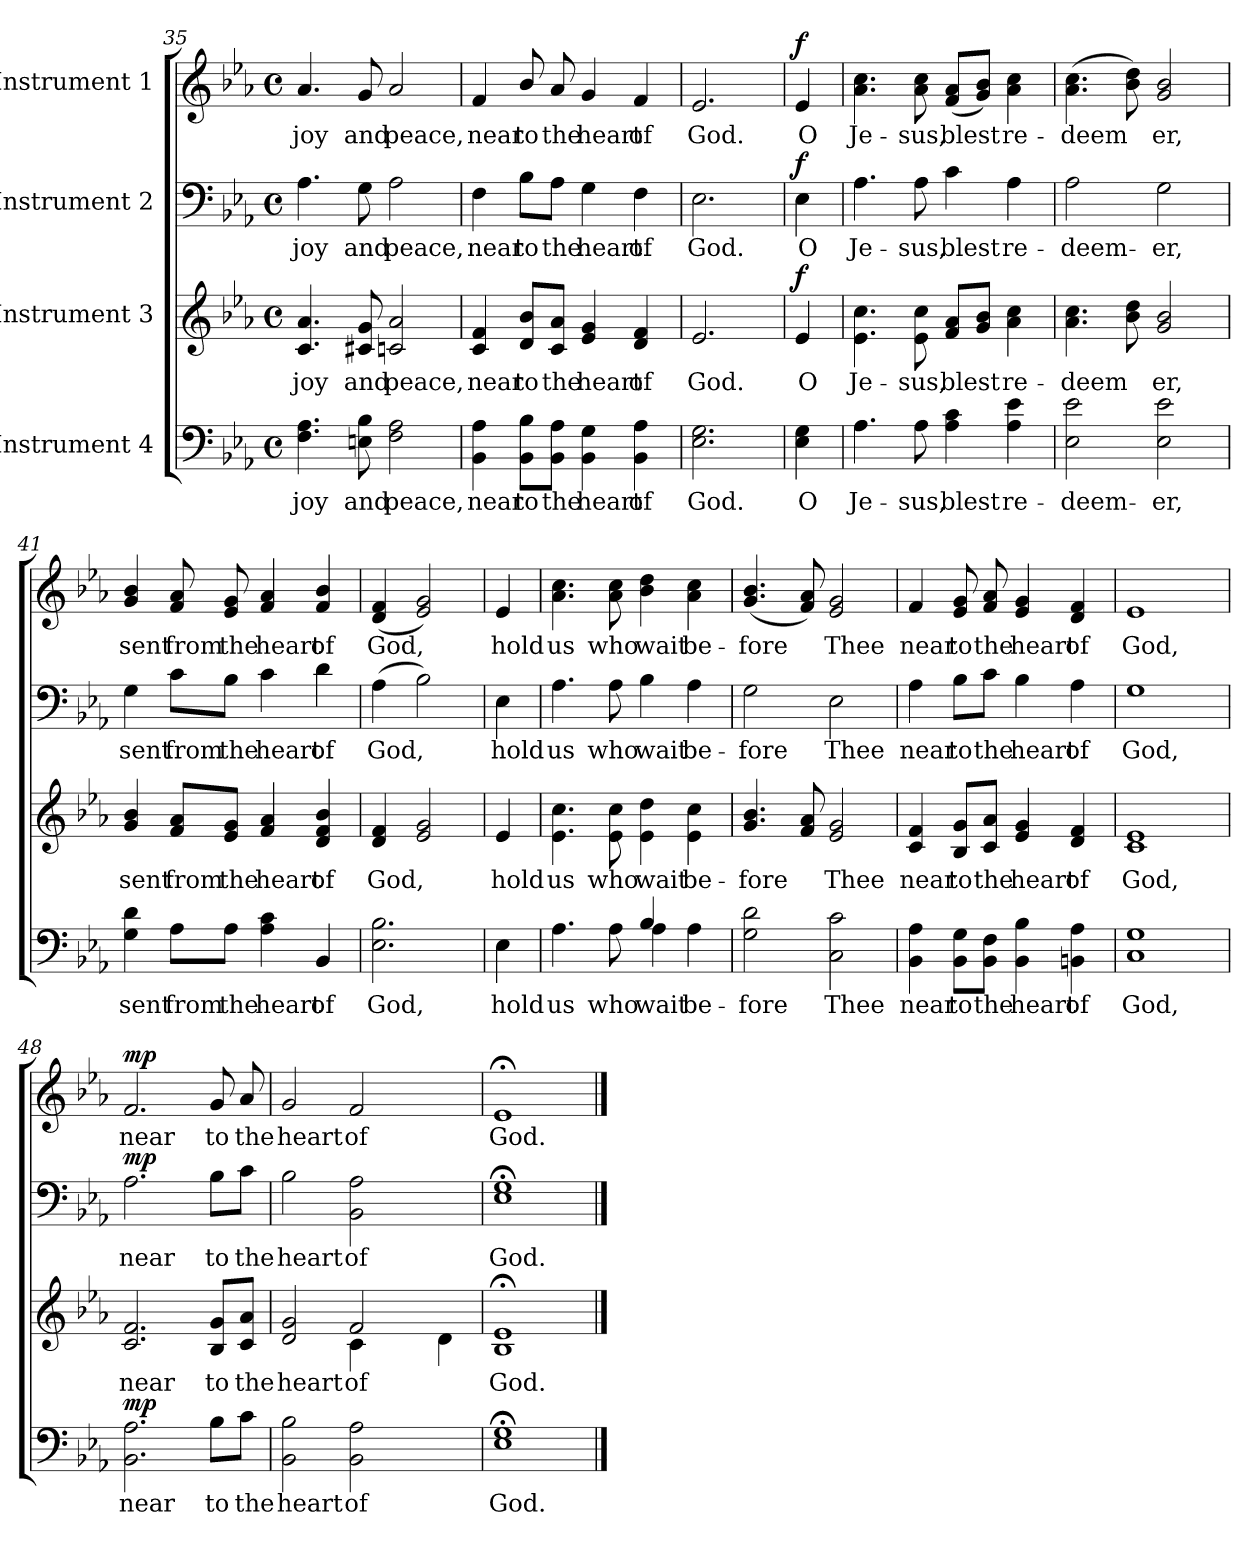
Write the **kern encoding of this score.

**kern	**text	**dynam	**kern	**text	**dynam	**kern	**text	**dynam	**kern	**text	**dynam
*part4	*part4	*part4	*part3	*part3	*part3	*part2	*part2	*part2	*part1	*part1	*part1
*staff4	*staff4	*staff4	*staff3	*staff3	*staff3	*staff2	*staff2	*staff2	*staff1	*staff1	*staff1
*I"Instrument 4	*	*	*I"Instrument 3	*	*	*I"Instrument 2	*	*	*I"Instrument 1	*	*
*clefF4	*	*	*clefG2	*	*	*clefF4	*	*	*clefG2	*	*
*k[b-e-a-]	*	*	*k[b-e-a-]	*	*	*k[b-e-a-]	*	*	*k[b-e-a-]	*	*
*E-:	*	*	*E-:	*	*	*E-:	*	*	*E-:	*	*
*M4/4	*	*	*M4/4	*	*	*M4/4	*	*	*M4/4	*	*
*met(c)	*	*	*met(c)	*	*	*met(c)	*	*	*met(c)	*	*
=35	=35	=35	=35	=35	=35	=35	=35	=35	=35	=35	=35
!	!LO:LY:a:cj	!	!	!LO:LY:a:cj	!	!	!LO:LY:a:cj	!	!	!LO:LY:b:cj	!
4.F\ 4.A-\	joy	.	4.a-/ 4.c/	joy	.	4.A-\	joy	.	4.a-/	joy	.
!	!LO:LY:a:cj	!	!	!LO:LY:a:cj	!	!	!LO:LY:a:cj	!	!	!LO:LY:b:cj	!
8En\ 8B-\	and	.	8c#X/ 8g/	and	.	8G\	and	.	8g/	and	.
!	!LO:LY:a:cj	!	!	!LO:LY:a:cj	!	!	!LO:LY:a:cj	!	!	!LO:LY:b:cj	!
2A-\ 2F\	peace,	.	2a-/ 2cn/	peace,	.	2A-\	peace,	.	2a-/	peace,	.
=36	=36	=36	=36	=36	=36	=36	=36	=36	=36	=36	=36
!	!LO:LY:a:cj	!	!	!LO:LY:a:cj	!	!	!LO:LY:a:cj	!	!	!LO:LY:b:cj	!
4BB-\ 4A-\	near	.	4f/ 4c/	near	.	4F\	near	.	4f/	near	.
!	!LO:LY:a:cj	!	!	!LO:LY:a:cj	!	!	!LO:LY:a:cj	!	!	!LO:LY:b:cj	!
8B-\ 8BB-\L	to	.	8b-/ 8d/L	to	.	8B-\L	to	.	8b-/	to	.
!	!LO:LY:a:cj	!	!	!LO:LY:a:cj	!	!	!LO:LY:a:cj	!	!	!LO:LY:b:cj	!
8A-\ 8BB-\J	the	.	8c/ 8a-/J	the	.	8A-\J	the	.	8a-/	the	.
!	!LO:LY:a:cj	!	!	!LO:LY:a:cj	!	!	!LO:LY:a:cj	!	!	!LO:LY:b:cj	!
4G\ 4BB-\	heart	.	4g/ 4e-/	heart	.	4G\	heart	.	4g/	heart	.
!	!LO:LY:a:cj	!	!	!LO:LY:a:cj	!	!	!LO:LY:a:cj	!	!	!LO:LY:b:cj	!
4A-\ 4BB-\	of	.	4d/ 4f/	of	.	4F\	of	.	4f/	of	.
=37	=37	=37	=37	=37	=37	=37	=37	=37	=37	=37	=37
!	!LO:LY:a:cj	!	!	!LO:LY:a:cj	!	!	!LO:LY:a:cj	!	!	!LO:LY:b:cj	!
2.G\ 2.E-\	God.	.	2.e-/	God.	.	2.E-\	God.	.	2.e-/	God.	.
!!LO:PB:g=z
=38	=38	=38	=38	=38	=38	=38	=38	=38	=38	=38	=38
!	!LO:LY:a:cj	!	!	!LO:LY:a:cj	!LO:DY:b	!	!LO:LY:a:cj	!LO:DY:a	!	!LO:LY:b:cj	!LO:DY:a
4G\ 4E-\	O	.	4e-/	O	f	4E-\	O	f	4e-/	O	f
=39	=39	=39	=39	=39	=39	=39	=39	=39	=39	=39	=39
!	!LO:LY:a:cj	!	!	!LO:LY:a:cj	!	!	!LO:LY:a:cj	!	!	!LO:LY:b:cj	!
4.A-\	Je-	.	4.cc\ 4.e-\	Je-	.	4.A-\	Je-	.	4.cc\ 4.a-\	Je-	.
!	!LO:LY:a:cj	!	!	!LO:LY:a:cj	!	!	!LO:LY:a:cj	!	!	!LO:LY:b:cj	!
8A-\	-sus,	.	8e-\ 8cc\	-sus,	.	8A-\	-sus,	.	8cc\ 8a-\	-sus,	.
!	!LO:LY:a:cj	!	!	!LO:LY:a:cj	!	!	!LO:LY:a:cj	!	!	!LO:LY:b:cj	!
4c\ 4A-\	blest	.	8a-/ 8f/L	blest	.	4c\	blest	.	(<8a-/ 8f/L	blest	.
!	!	!	!	!LO:LY:a:cj	!	!	!	!	!	!LO:LY:b:cj	!
.	.	.	8b-/ 8g/J	.	.	.	.	.	8b-/ 8g/J)	.	.
!	!LO:LY:a:cj	!	!	!LO:LY:a:cj	!	!	!LO:LY:a:cj	!	!	!LO:LY:b:cj	!
4e-\ 4A-\	re-	.	4cc\ 4a-\	re-	.	4A-\	re-	.	4a-\ 4cc\	re-	.
=40	=40	=40	=40	=40	=40	=40	=40	=40	=40	=40	=40
!	!LO:LY:a:cj	!	!	!LO:LY:a:cj	!	!	!LO:LY:a:cj	!	!	!LO:LY:b:cj	!
2e-\ 2E-\	-deem-	.	4.cc\ 4.a-\	-deem-	.	2A-\	-deem-	.	(>4.cc\ 4.a-\	-deem-	.
!	!	!	!	!LO:LY:a:cj	!	!	!	!	!	!LO:LY:b:cj	!
.	.	.	8b-\ 8dd\	--	.	.	.	.	8b-\ 8dd\)	--	.
!	!LO:LY:a:cj	!	!	!LO:LY:a:cj	!	!	!LO:LY:a:cj	!	!	!LO:LY:b:cj	!
2E-\ 2e-\	-er,	.	2b-/ 2g/	-er,	.	2G\	-er,	.	2g/ 2b-/	-er,	.
=41	=41	=41	=41	=41	=41	=41	=41	=41	=41	=41	=41
!	!LO:LY:a:cj	!	!	!LO:LY:a:cj	!	!	!LO:LY:a:cj	!	!	!LO:LY:b:cj	!
4d\ 4G\	sent	.	4b-/ 4g/	sent	.	4G\	sent	.	4b-/ 4g/	sent	.
!	!LO:LY:a:cj	!	!	!LO:LY:a:cj	!	!	!LO:LY:a:cj	!	!	!LO:LY:b:cj	!
8A-\L	from	.	8a-/ 8f/L	from	.	8c\L	from	.	8a-/ 8f/	from	.
!	!LO:LY:a:cj	!	!	!LO:LY:a:cj	!	!	!LO:LY:a:cj	!	!	!LO:LY:b:cj	!
8A-\J	the	.	8g/ 8e-/J	the	.	8B-\J	the	.	8g/ 8e-/	the	.
!	!LO:LY:a:cj	!	!	!LO:LY:a:cj	!	!	!LO:LY:a:cj	!	!	!LO:LY:b:cj	!
4c\ 4A-\	heart	.	4f/ 4a-/	heart	.	4c\	heart	.	4f/ 4a-/	heart	.
!	!LO:LY:a:cj	!	!	!LO:LY:a:cj	!	!	!LO:LY:a:cj	!	!	!LO:LY:b:cj	!
4BB-/	of	.	4b-/ 4d/ 4f/	of	.	4d\	of	.	4b-/ 4f/	of	.
=42	=42	=42	=42	=42	=42	=42	=42	=42	=42	=42	=42
!	!LO:LY:a:cj	!	!	!LO:LY:a:cj	!	!	!LO:LY:a:cj	!	!	!LO:LY:b:cj	!
2.E-\ 2.B-\	God,	.	4f/ 4d/	God,	.	(>4A-\	God,	.	(<4f/ 4d/	God,	.
!	!	!	!	!LO:LY:a:cj	!	!	!LO:LY:a:cj	!	!	!LO:LY:b:cj	!
.	.	.	2g/ 2e-/	.	.	2B-\)	.	.	2e-/ 2g/)	.	.
!!LO:LB:g=z
=43	=43	=43	=43	=43	=43	=43	=43	=43	=43	=43	=43
!	!LO:LY:a:cj	!	!	!LO:LY:a:cj	!	!	!LO:LY:a:cj	!	!	!LO:LY:b:cj	!
4E-\	hold	.	4e-/	hold	.	4E-\	hold	.	4e-/	hold	.
=44	=44	=44	=44	=44	=44	=44	=44	=44	=44	=44	=44
!	!LO:LY:a:cj	!	!	!LO:LY:a:cj	!	!	!LO:LY:a:cj	!	!	!LO:LY:b:cj	!
*^	*	*	*	*	*	*	*	*	*	*	*
4.A-\	2ryy	us	.	4.cc\ 4.e-\	us	.	4.A-\	us	.	4.a-\ 4.cc\	us	.
!	!	!LO:LY:a:cj	!	!	!LO:LY:a:cj	!	!	!LO:LY:a:cj	!	!	!LO:LY:b:cj	!
8A-\	.	who	.	8e-\ 8cc\	who	.	8A-\	who	.	8cc\ 8a-\	who	.
!	!	!LO:LY:a:cj	!	!	!LO:LY:a:cj	!	!	!LO:LY:a:cj	!	!	!LO:LY:b:cj	!
4B-/	4A-\	wait	.	4e-\ 4dd\	wait	.	4B-\	wait	.	4b-\ 4dd\	wait	.
!	!	!LO:LY:a:cj	!	!	!LO:LY:a:cj	!	!	!LO:LY:a:cj	!	!	!LO:LY:b:cj	!
4A-\	4ryy	be-	.	4cc\ 4e-\	be-	.	4A-\	be-	.	4cc\ 4a-\	be-	.
=45	=45	=45	=45	=45	=45	=45	=45	=45	=45	=45	=45	=45
!	!	!LO:LY:a:cj	!	!	!LO:LY:a:cj	!	!	!LO:LY:a:cj	!	!	!LO:LY:b:cj	!
*v	*v	*	*	*	*	*	*	*	*	*	*	*
2d\ 2G\	-fore	.	4.b-/ 4.g/	-fore	.	2G\	-fore	.	(<4.b-/ 4.g/	-fore	.
!	!	!	!	!LO:LY:a:cj	!	!	!	!	!	!LO:LY:b:cj	!
.	.	.	8a-/ 8f/	.	.	.	.	.	8f/ 8a-/)	.	.
!	!LO:LY:a:cj	!	!	!LO:LY:a:cj	!	!	!LO:LY:a:cj	!	!	!LO:LY:b:cj	!
2C\ 2c\	Thee	.	2e-/ 2g/	Thee	.	2E-\	Thee	.	2g/ 2e-/	Thee	.
=46	=46	=46	=46	=46	=46	=46	=46	=46	=46	=46	=46
!	!LO:LY:a:cj	!	!	!LO:LY:a:cj	!	!	!LO:LY:a:cj	!	!	!LO:LY:b:cj	!
4A-\ 4BB-\	near	.	4f/ 4c/	near	.	4A-\	near	.	4f/	near	.
!	!LO:LY:a:cj	!	!	!LO:LY:a:cj	!	!	!LO:LY:a:cj	!	!	!LO:LY:b:cj	!
8G\ 8BB-\L	to	.	8g/ 8B-/L	to	.	8B-\L	to	.	8g/ 8e-/	to	.
!	!LO:LY:a:cj	!	!	!LO:LY:a:cj	!	!	!LO:LY:a:cj	!	!	!LO:LY:b:cj	!
8F\ 8BB-\J	the	.	8a-/ 8c/J	the	.	8c\J	the	.	8a-/ 8f/	the	.
!	!LO:LY:a:cj	!	!	!LO:LY:a:cj	!	!	!LO:LY:a:cj	!	!	!LO:LY:b:cj	!
4BB-\ 4B-\	heart	.	4g/ 4e-/	heart	.	4B-\	heart	.	4e-/ 4g/	heart	.
!	!LO:LY:a:cj	!	!	!LO:LY:a:cj	!	!	!LO:LY:a:cj	!	!	!LO:LY:b:cj	!
4BBn\ 4A-\	of	.	4d/ 4f/	of	.	4A-\	of	.	4f/ 4d/	of	.
=47	=47	=47	=47	=47	=47	=47	=47	=47	=47	=47	=47
!	!LO:LY:a:cj	!	!	!LO:LY:a:cj	!	!	!LO:LY:a:cj	!	!	!LO:LY:b:cj	!
1G 1C	God,	.	1e- 1c	God,	.	1G	God,	.	1e-	God,	.
!!LO:PB:g=z
=48	=48	=48	=48	=48	=48	=48	=48	=48	=48	=48	=48
!	!LO:LY:a:cj	!LO:DY:a	!	!LO:LY:a:cj	!	!	!LO:LY:a:cj	!LO:DY:a	!	!LO:LY:b:cj	!LO:DY:a
2.A-\ 2.BB-\	near	mp	2.f/ 2.c/	near	.	2.A-\	near	mp	2.f/	near	mp
!	!LO:LY:a:cj	!	!	!LO:LY:a:cj	!	!	!LO:LY:a:cj	!	!	!LO:LY:b:cj	!
8B-\L	to	.	8g/ 8B-/L	to	.	8B-\L	to	.	8g/	to	.
!	!LO:LY:a:cj	!	!	!LO:LY:a:cj	!	!	!LO:LY:a:cj	!	!	!LO:LY:b:cj	!
8c\J	the	.	8a-/ 8c/J	the	.	8c\J	the	.	8a-/	the	.
=49	=49	=49	=49	=49	=49	=49	=49	=49	=49	=49	=49
!	!LO:LY:a:cj	!	!	!LO:LY:a:cj	!	!	!LO:LY:a:cj	!	!	!LO:LY:b:cj	!
*	*	*	*^	*	*	*	*	*	*	*	*
2B-\ 2BB-\	heart	.	2d/ 2g/	2ryy	heart	.	2B-\	heart	.	2g/	heart	.
!	!LO:LY:a:cj	!	!	!	!LO:LY:a:cj	!	!	!LO:LY:a:cj	!	!	!LO:LY:b:cj	!
2A-\ 2BB-\	of	.	2f/	4c\	of	.	2A-\ 2BB-\	of	.	2f/	of	.
.	.	.	.	2ryy	.	.	.	.	.	.	.	.
!	!	!	!	!	!LO:LY:a:cj	!	!	!	!	!	!	!
4ryy	.	.	4d\	.	.	.	4ryy	.	.	4ryy	.	.
*	*	*	*v	*v	*	*	*	*	*	*	*	*
=50	=50	=50	=50	=50	=50	=50	=50	=50	=50	=50	=50
!	!LO:LY:a:cj	!	!	!LO:LY:a:cj	!	!	!LO:LY:a:cj	!	!	!LO:LY:b:cj	!
1G; 1E-;	God.	.	1e-;< 1B-;<	God.	.	1G; 1E-;	God.	.	1e-;<	God.	.
==	==	==	==	==	==	==	==	==	==	==	==
*-	*-	*-	*-	*-	*-	*-	*-	*-	*-	*-	*-
